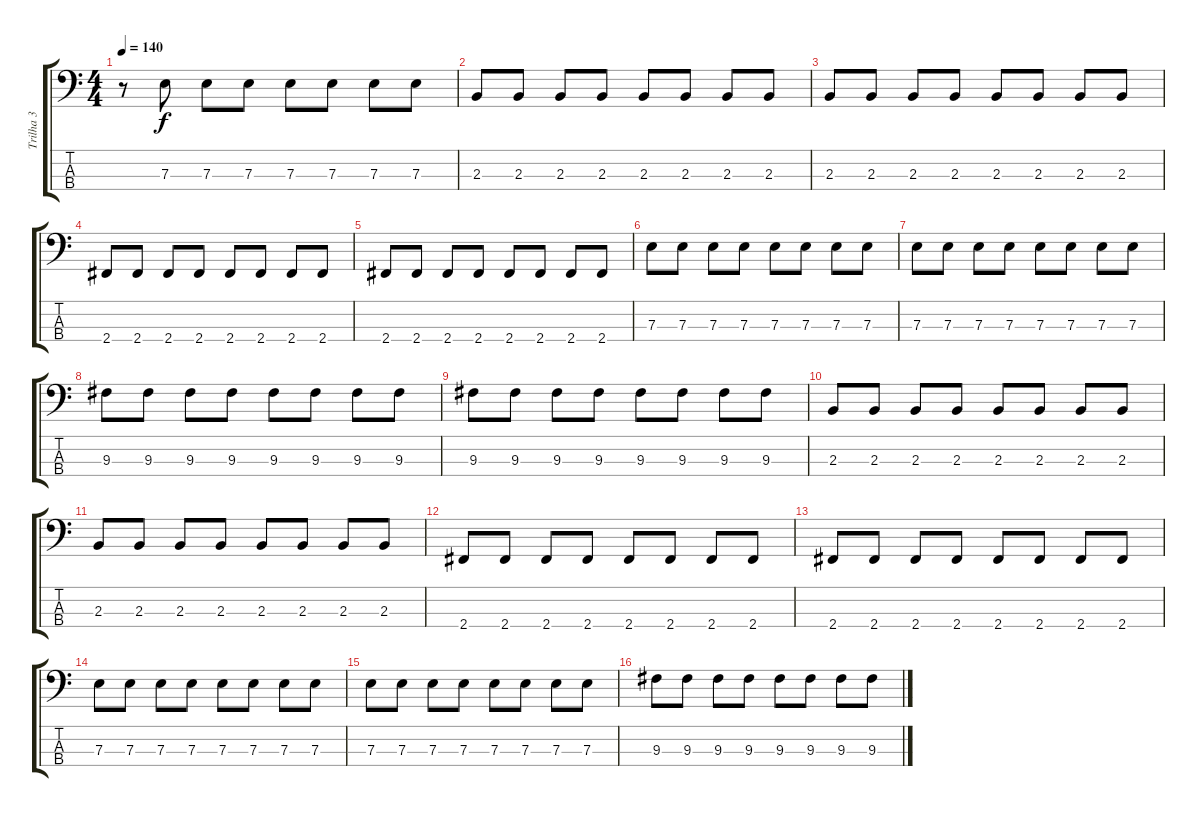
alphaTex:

\track ("Trilha 3" "Trilha 3") {instrument electricbassfinger}
\staff {score tabs}
\tuning (G2 D2 A1 E1) {hide}
\ts (4 4)
\tempo 140
\clef f4
\ks c
r.8{dy f} 7.3.8 7.3.8 7.3.8 7.3.8 7.3.8 7.3.8 7.3.8 |
2.3.8 2.3.8 2.3.8 2.3.8 2.3.8 2.3.8 2.3.8 2.3.8 |
2.3.8 2.3.8 2.3.8 2.3.8 2.3.8 2.3.8 2.3.8 2.3.8 |
2.4.8 2.4.8 2.4.8 2.4.8 2.4.8 2.4.8 2.4.8 2.4.8 |
2.4.8 2.4.8 2.4.8 2.4.8 2.4.8 2.4.8 2.4.8 2.4.8 |
7.3.8 7.3.8 7.3.8 7.3.8 7.3.8 7.3.8 7.3.8 7.3.8 |
7.3.8 7.3.8 7.3.8 7.3.8 7.3.8 7.3.8 7.3.8 7.3.8 |
9.3.8 9.3.8 9.3.8 9.3.8 9.3.8 9.3.8 9.3.8 9.3.8 |
9.3.8 9.3.8 9.3.8 9.3.8 9.3.8 9.3.8 9.3.8 9.3.8 |
2.3.8 2.3.8 2.3.8 2.3.8 2.3.8 2.3.8 2.3.8 2.3.8 |
2.3.8 2.3.8 2.3.8 2.3.8 2.3.8 2.3.8 2.3.8 2.3.8 |
2.4.8 2.4.8 2.4.8 2.4.8 2.4.8 2.4.8 2.4.8 2.4.8 |
2.4.8 2.4.8 2.4.8 2.4.8 2.4.8 2.4.8 2.4.8 2.4.8 |
7.3.8 7.3.8 7.3.8 7.3.8 7.3.8 7.3.8 7.3.8 7.3.8 |
7.3.8 7.3.8 7.3.8 7.3.8 7.3.8 7.3.8 7.3.8 7.3.8 |
9.3.8 9.3.8 9.3.8 9.3.8 9.3.8 9.3.8 9.3.8 9.3.8
